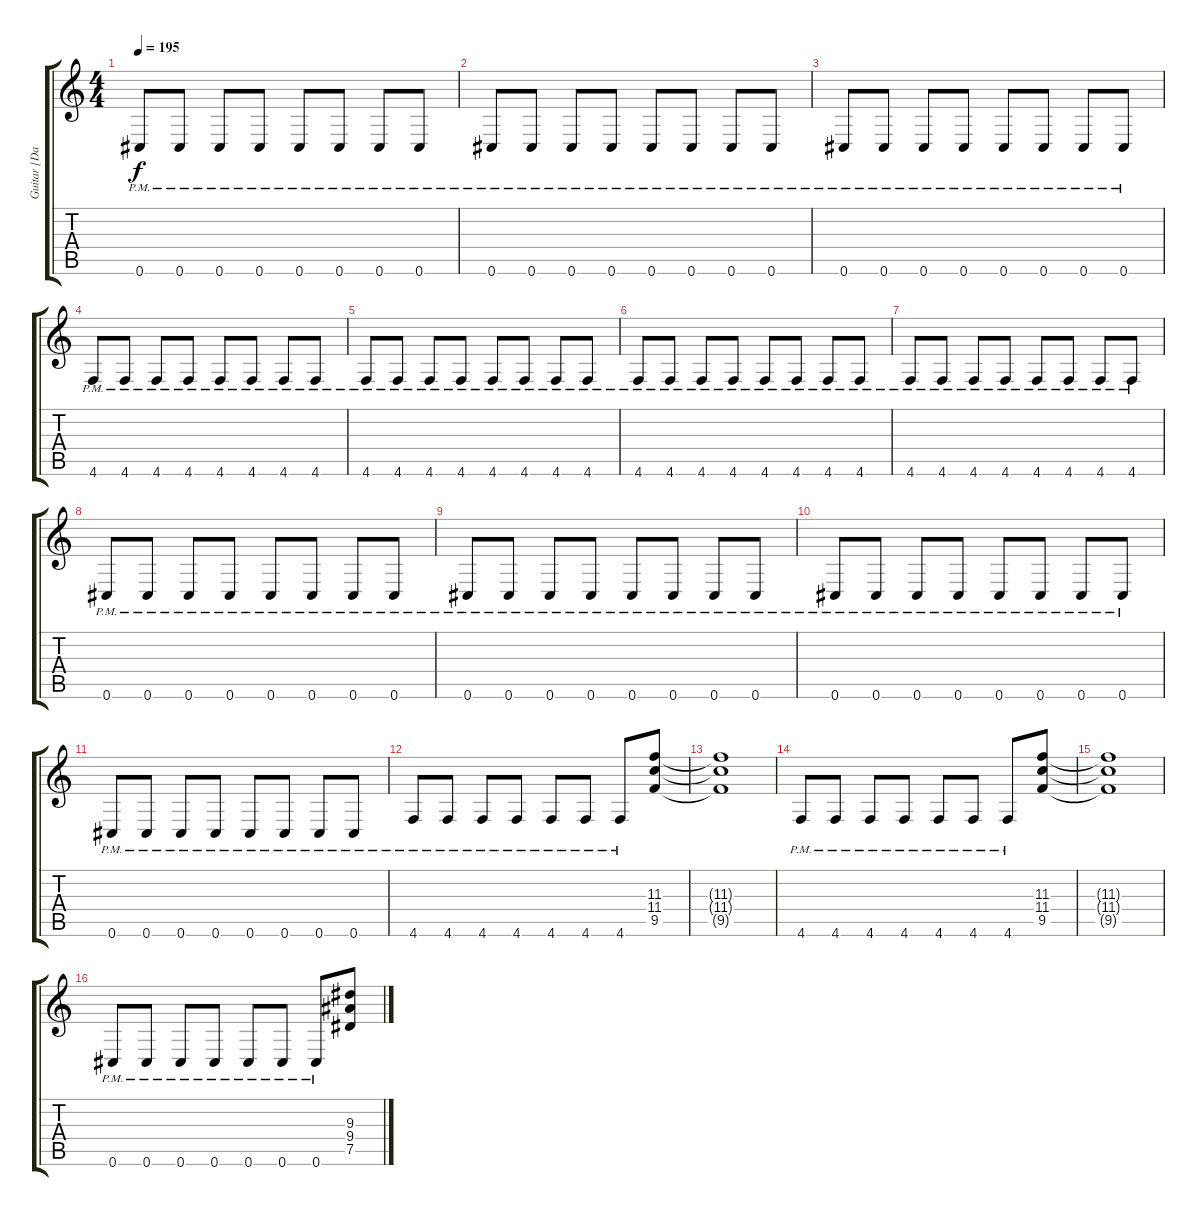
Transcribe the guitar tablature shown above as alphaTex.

\track ("Guitar [Dallas Green]" "Guitar [Da") {instrument overdrivenguitar}
\staff {score tabs}
\tuning (Eb4 Bb3 Gb3 Db3 Ab2 Db2) {hide}
\ts (4 4)
\tempo 195
\clef g2
\ks c
0.6{pm}.8{dy f} 0.6{pm}.8 0.6{pm}.8 0.6{pm}.8 0.6{pm}.8 0.6{pm}.8 0.6{pm}.8 0.6{pm}.8 |
0.6{pm}.8 0.6{pm}.8 0.6{pm}.8 0.6{pm}.8 0.6{pm}.8 0.6{pm}.8 0.6{pm}.8 0.6{pm}.8 |
0.6{pm}.8 0.6{pm}.8 0.6{pm}.8 0.6{pm}.8 0.6{pm}.8 0.6{pm}.8 0.6{pm}.8 0.6{pm}.8 |
4.6{pm}.8 4.6{pm}.8 4.6{pm}.8 4.6{pm}.8 4.6{pm}.8 4.6{pm}.8 4.6{pm}.8 4.6{pm}.8 |
4.6{pm}.8 4.6{pm}.8 4.6{pm}.8 4.6{pm}.8 4.6{pm}.8 4.6{pm}.8 4.6{pm}.8 4.6{pm}.8 |
4.6{pm}.8 4.6{pm}.8 4.6{pm}.8 4.6{pm}.8 4.6{pm}.8 4.6{pm}.8 4.6{pm}.8 4.6{pm}.8 |
4.6{pm}.8 4.6{pm}.8 4.6{pm}.8 4.6{pm}.8 4.6{pm}.8 4.6{pm}.8 4.6{pm}.8 4.6{pm}.8 |
0.6{pm}.8 0.6{pm}.8 0.6{pm}.8 0.6{pm}.8 0.6{pm}.8 0.6{pm}.8 0.6{pm}.8 0.6{pm}.8 |
0.6{pm}.8 0.6{pm}.8 0.6{pm}.8 0.6{pm}.8 0.6{pm}.8 0.6{pm}.8 0.6{pm}.8 0.6{pm}.8 |
0.6{pm}.8 0.6{pm}.8 0.6{pm}.8 0.6{pm}.8 0.6{pm}.8 0.6{pm}.8 0.6{pm}.8 0.6{pm}.8 |
0.6{pm}.8 0.6{pm}.8 0.6{pm}.8 0.6{pm}.8 0.6{pm}.8 0.6{pm}.8 0.6{pm}.8 0.6{pm}.8 |
4.6{pm}.8 4.6{pm}.8 4.6{pm}.8 4.6{pm}.8 4.6{pm}.8 4.6{pm}.8 4.6{pm}.8 (11.3 11.4 9.5).8 |
(11.3{t} 11.4{t} 9.5{t}).1 |
4.6{pm}.8 4.6{pm}.8 4.6{pm}.8 4.6{pm}.8 4.6{pm}.8 4.6{pm}.8 4.6{pm}.8 (11.3 11.4 9.5).8 |
(11.3{t} 11.4{t} 9.5{t}).1 |
0.6{pm}.8 0.6{pm}.8 0.6{pm}.8 0.6{pm}.8 0.6{pm}.8 0.6{pm}.8 0.6{pm}.8 (9.3 9.4 7.5).8
